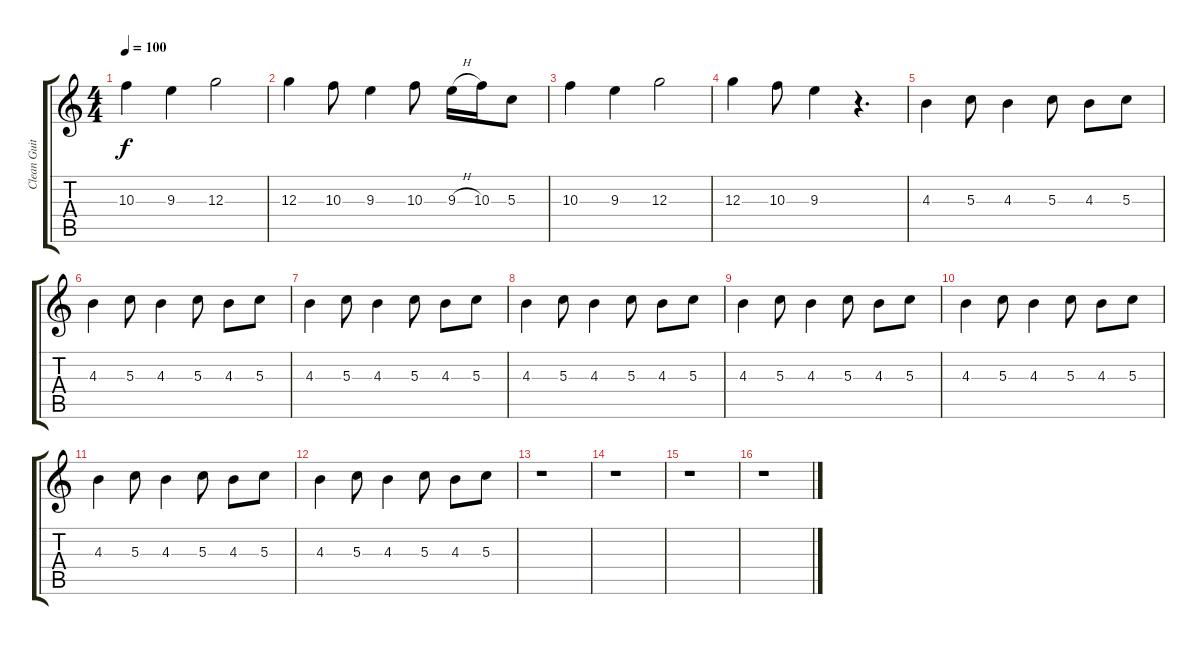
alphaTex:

\track ("Clean Guitar" "Clean Guit") {instrument acousticguitarnylon}
\staff {score tabs}
\tuning (E4 B3 G3 D3 A2 E2) {hide}
\ts (4 4)
\tempo 100
\clef g2
\ks c
10.3.4{dy f} 9.3.4 12.3.2 |
12.3.4 10.3.8 9.3.4 10.3.8 9.3{h}.16 10.3.16 5.3.8 |
10.3.4 9.3.4 12.3.2 |
12.3.4 10.3.8 9.3.4 r.4{d} |
4.3.4 5.3.8 4.3.4 5.3.8 4.3.8 5.3.8 |
4.3.4 5.3.8 4.3.4 5.3.8 4.3.8 5.3.8 |
4.3.4 5.3.8 4.3.4 5.3.8 4.3.8 5.3.8 |
4.3.4 5.3.8 4.3.4 5.3.8 4.3.8 5.3.8 |
4.3.4 5.3.8 4.3.4 5.3.8 4.3.8 5.3.8 |
4.3.4 5.3.8 4.3.4 5.3.8 4.3.8 5.3.8 |
4.3.4 5.3.8 4.3.4 5.3.8 4.3.8 5.3.8 |
4.3.4 5.3.8 4.3.4 5.3.8 4.3.8 5.3.8 |
r.1 |
r.1 |
r.1 |
r.1
